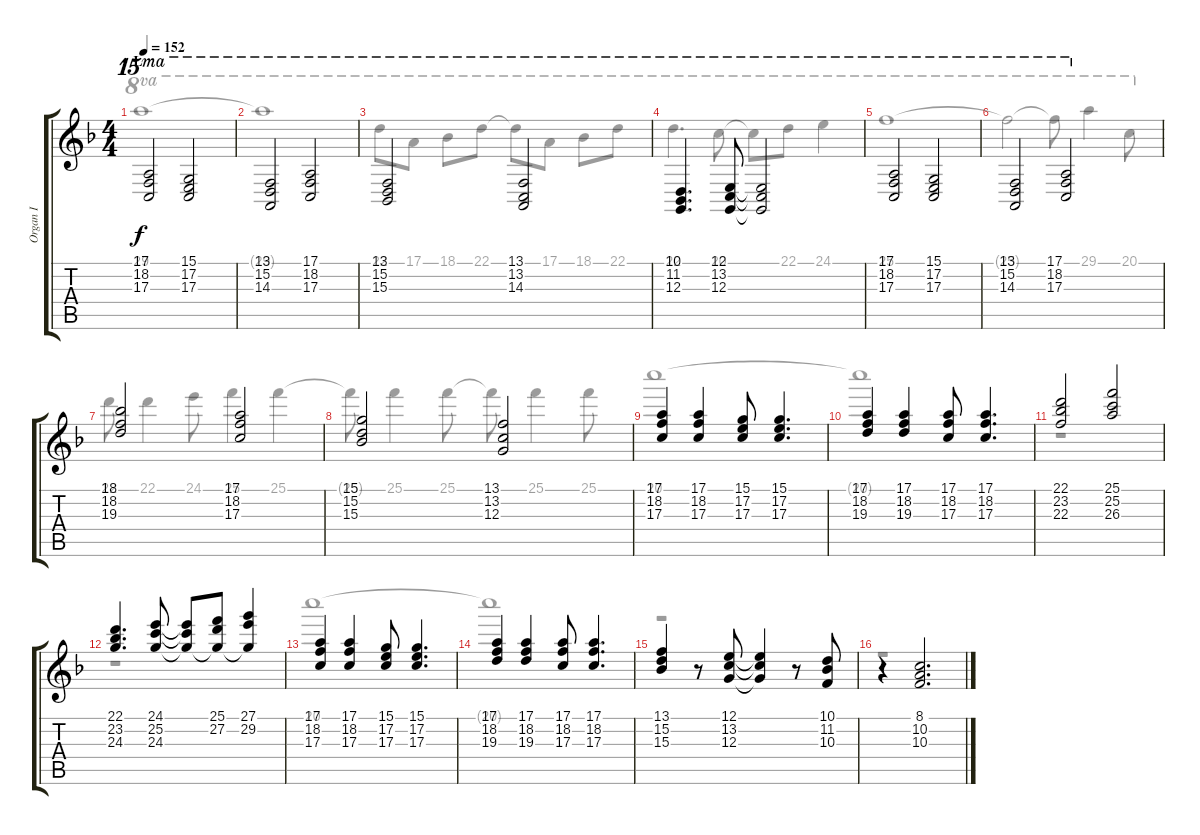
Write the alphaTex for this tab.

\track ("Organ I" "Organ I") {instrument drawbarorgan}
\staff {score tabs}
\tuning (E4 B3 G3 D3 A2 E2) {hide}
\voice
\ts (4 4)
\section ("" "L")
\tempo 152
\clef g2
\ks f
(17.1 18.2 17.3).2{ot 15ma dy f} (15.1 17.2 17.3).2{ot 15ma} |
(13.1 15.2 14.3).2{ot 15ma} (17.1 18.2 17.3).2{ot 15ma} |
(13.1 15.2 15.3).2{ot 15ma} (13.1 13.2 14.3).2{ot 15ma} |
(10.1 11.2 12.3).4{d ot 15ma} (12.1 13.2 12.3).8{ot 15ma} (12.1{t} 13.2{t} 12.3{t}).2{ot 15ma} |
(17.1 18.2 17.3).2{ot 15ma} (15.1 17.2 17.3).2{ot 15ma} |
(13.1 15.2 14.3).2{ot 15ma} (17.1 18.2 17.3).2{ot 15ma} |
(18.1 18.2 19.3).2 (17.1 18.2 17.3).2 |
(15.1 15.2 15.3).2 (13.1 13.2 12.3).2 |
(17.1 18.2 17.3).4 (17.1 18.2 17.3).4 (15.1 17.2 17.3).8 (15.1 17.2 17.3).4{d} |
(17.1 18.2 19.3).4 (17.1 18.2 19.3).4 (17.1 18.2 17.3).8 (17.1 18.2 17.3).4{d} |
(22.1 23.2 22.3).2 (25.1 25.2 26.3).2 |
(22.1 23.2 24.3).4{d} (24.1 25.2 24.3).8 (24.1{t} 25.2{t} 24.3{t}).8 (25.1 27.2 24.3{t}).8 (27.1 29.2 24.3{t}).4 |
(17.1 18.2 17.3).4 (17.1 18.2 17.3).4 (15.1 17.2 17.3).8 (15.1 17.2 17.3).4{d} |
(17.1 18.2 19.3).4 (17.1 18.2 19.3).4 (17.1 18.2 17.3).8 (17.1 18.2 17.3).4{d} |
(13.1 15.2 15.3).4 r.8 (12.1 13.2 12.3).8 (12.1{t} 13.2{t} 12.3{t}).4 r.8 (10.1 11.2 10.3).8 |
r.4 (8.1 10.2 10.3).2{d}
\voice
\clef g2
\ottava regular
\simile none
\ks f
29.1.1{ot 8va dy f} |
29.1{t}.1{ot 8va} |
22.1.8{ot 8va} 17.1.8{ot 8va} 18.1.8{ot 8va} 22.1.8{ot 8va} 22.1{t}.8{ot 8va} 17.1.8{ot 8va} 18.1.8{ot 8va} 22.1.8{ot 8va} |
22.1.4{d ot 8va} 20.1.8{ot 8va} 20.1{t}.8{ot 8va} 22.1.8{ot 8va} 24.1.4{ot 8va} |
25.1.1{ot 8va} |
25.1{t}.2{ot 8va} 25.1{t}.8{ot 8va} 29.1.4{ot 8va} 20.1.8{ot 8va} |
22.1.8 22.1.4 24.1.8 25.1.4 25.1.4 |
25.1{t}.8 25.1.4 25.1.8 25.1{t}.8 25.1.4 25.1.8 |
20.1.1{ot 8vb} |
20.1{t}.1{ot 8vb} |
r.1 |
r.1 |
20.1.1{ot 8vb} |
20.1{t}.1{ot 8vb} |
r.1 |
r.1
